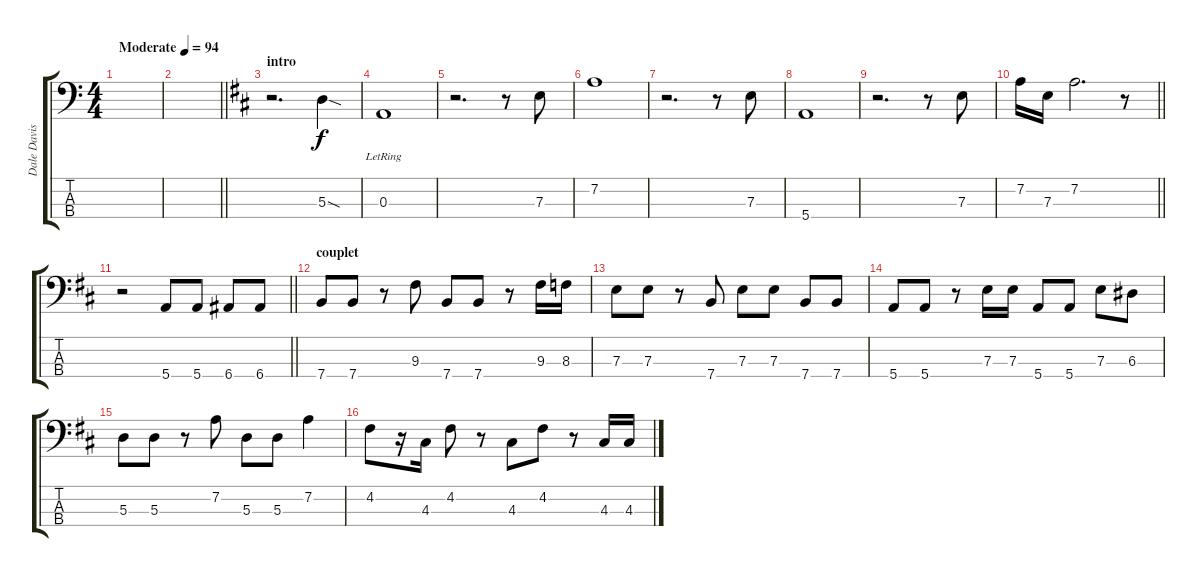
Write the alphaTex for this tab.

\track ("Dale Davis" "Dale Davis") {instrument acousticbass}
\staff {score tabs}
\tuning (G2 D2 A1 E1) {hide}
\ts (4 4)
\tempo (94 "Moderate")
\clef f4
\ks c
|
\barLineRight lightlight
|
\section ("" "intro")
\ks d
r.2{d} 5.3{sod}.4 |
0.3{lr}.1 |
r.2{d} r.8 7.3.8 |
7.2.1 |
r.2{d} r.8 7.3.8 |
5.4.1 |
r.2{d} r.8 7.3.8 |
\barLineRight lightlight
7.2.16 7.3.16 7.2.2{d} r.8 |
\barLineRight lightlight
r.2 5.4.8 5.4.8 6.4.8 6.4.8 |
\section ("" "couplet")
7.4.8 7.4.8 r.8 9.3.8 7.4.8 7.4.8 r.8 9.3.16 8.3.16 |
7.3.8 7.3.8 r.8 7.4.8 7.3.8 7.3.8 7.4.8 7.4.8 |
5.4.8 5.4.8 r.8 7.3.16 7.3.16 5.4.8 5.4.8 7.3.8 6.3.8 |
5.3.8 5.3.8 r.8 7.2.8 5.3.8 5.3.8 7.2.4 |
4.2.8 r.16 4.3.16 4.2.8 r.8 4.3.8 4.2.8 r.8 4.3.16 4.3.16
